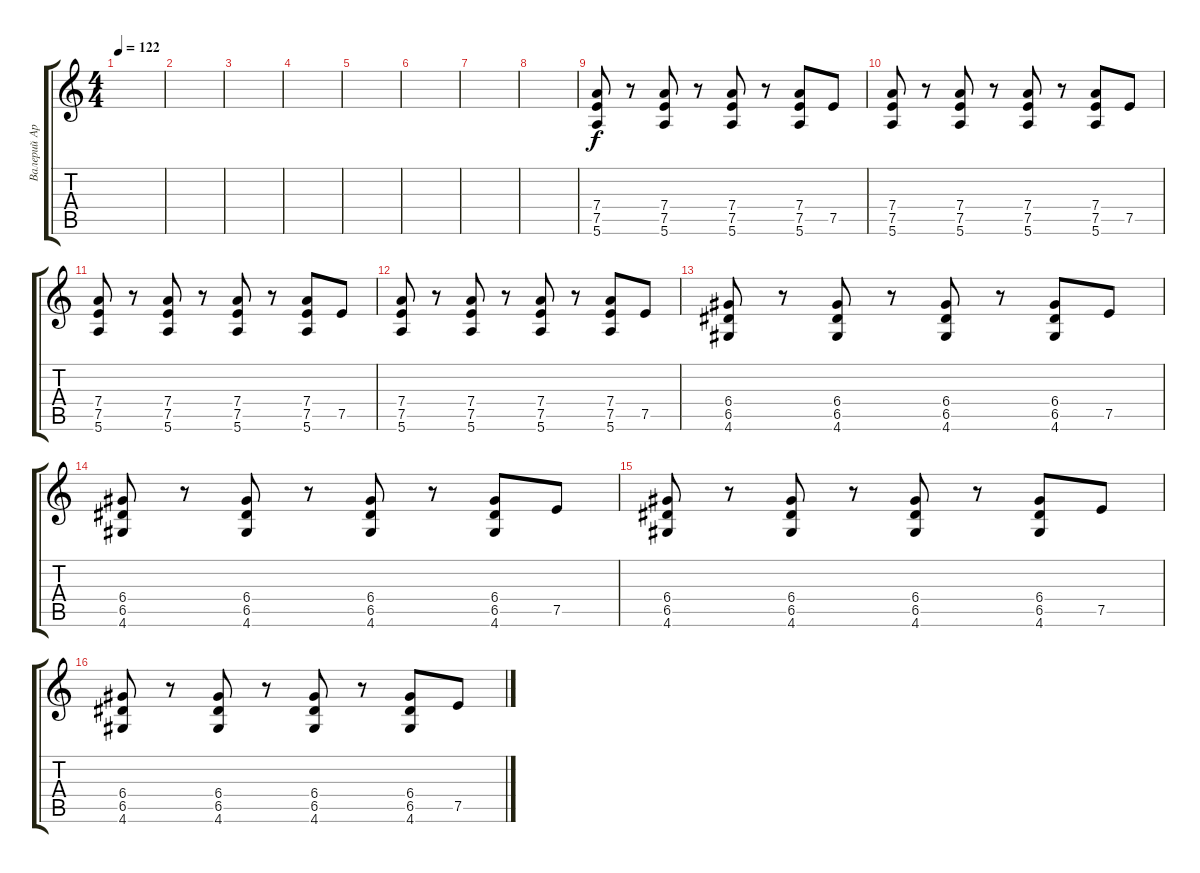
\track ("Валерий Аркадин" "Валерий Ар") {instrument distortionguitar}
\staff {score tabs}
\tuning (E4 B3 G3 D3 A2 E2) {hide}
\ts (4 4)
\tempo 122
\clef g2
\ks c
|
|
|
|
|
|
|
|
(7.4 7.5 5.6).8 r.8 (7.4 7.5 5.6).8 r.8 (7.4 7.5 5.6).8 r.8 (7.4 7.5 5.6).8 7.5.8 |
(7.4 7.5 5.6).8 r.8 (7.4 7.5 5.6).8 r.8 (7.4 7.5 5.6).8 r.8 (7.4 7.5 5.6).8 7.5.8 |
(7.4 7.5 5.6).8 r.8 (7.4 7.5 5.6).8 r.8 (7.4 7.5 5.6).8 r.8 (7.4 7.5 5.6).8 7.5.8 |
(7.4 7.5 5.6).8 r.8 (7.4 7.5 5.6).8 r.8 (7.4 7.5 5.6).8 r.8 (7.4 7.5 5.6).8 7.5.8 |
(6.4 6.5 4.6).8 r.8 (6.4 6.5 4.6).8 r.8 (6.4 6.5 4.6).8 r.8 (6.4 6.5 4.6).8 7.5.8 |
(6.4 6.5 4.6).8 r.8 (6.4 6.5 4.6).8 r.8 (6.4 6.5 4.6).8 r.8 (6.4 6.5 4.6).8 7.5.8 |
(6.4 6.5 4.6).8 r.8 (6.4 6.5 4.6).8 r.8 (6.4 6.5 4.6).8 r.8 (6.4 6.5 4.6).8 7.5.8 |
(6.4 6.5 4.6).8 r.8 (6.4 6.5 4.6).8 r.8 (6.4 6.5 4.6).8 r.8 (6.4 6.5 4.6).8 7.5.8
